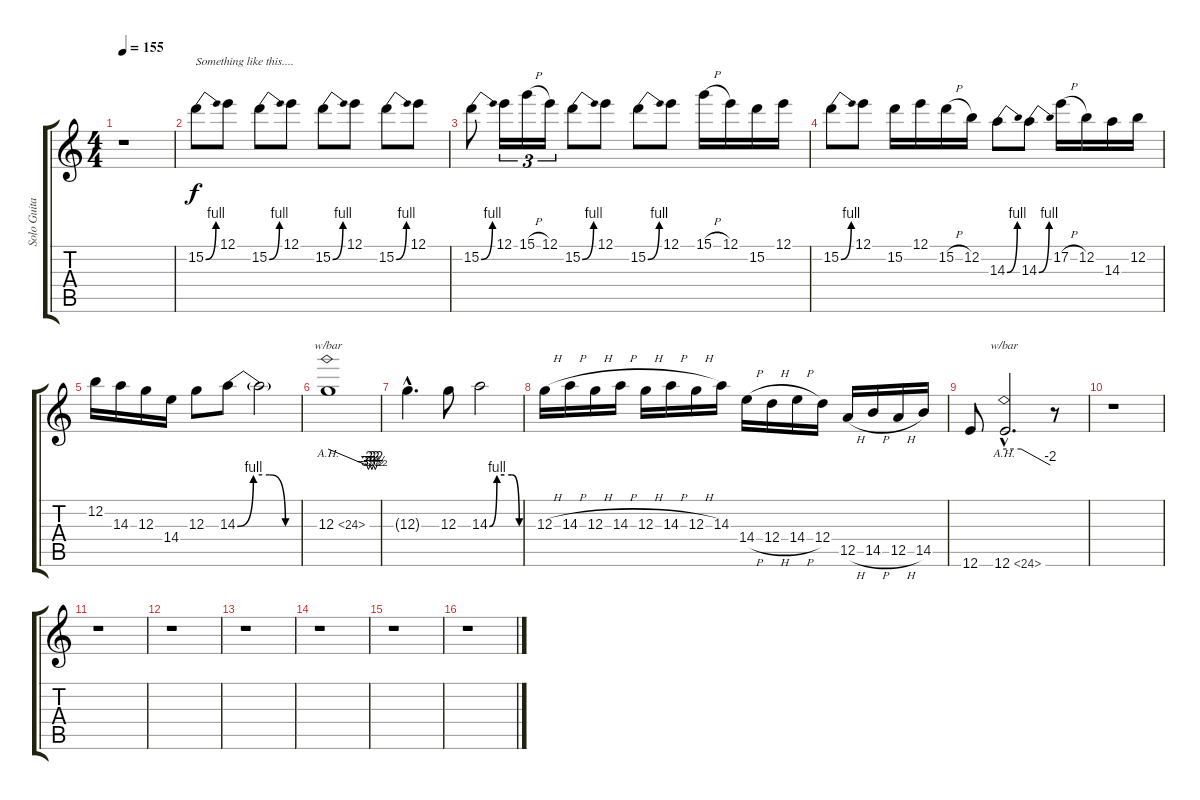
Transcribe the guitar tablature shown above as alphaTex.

\track ("Solo Guitar" "Solo Guita") {instrument overdrivenguitar}
\staff {score tabs}
\tuning (E4 B3 G3 D3 A2 E2) {hide}
\ts (4 4)
\tempo 155
\clef g2
\ks c
r.1{dy f} |
15.2{be (bend 0 0 60 4)}.8{txt "Something like this...."} 12.1.8 15.2{be (bend 0 0 60 4)}.8 12.1.8 15.2{be (bend 0 0 60 4)}.8 12.1.8 15.2{be (bend 0 0 60 4)}.8 12.1.8 |
15.2{be (bend 0 0 60 4)}.8 12.1.16{tu (3 2)} 15.1{h}.16{tu (3 2)} 12.1.16{tu (3 2)} 15.2{be (bend 0 0 60 4)}.8 12.1.8 15.2{be (bend 0 0 60 4)}.8 12.1.8 15.1{h}.16 12.1.16 15.2.16 12.1.16 |
15.2{be (bend 0 0 60 4)}.8 12.1.8 15.2.16 12.1.16 15.2{h}.16 12.2.16 14.3{be (bend 0 0 60 4)}.8 14.3{be (bend 0 0 60 4)}.8 17.2{h}.16 12.2.16 14.3.16 12.2.16 |
12.2.16 14.3.16 12.3.16 14.4.16 12.3.8 14.3{be (custom 0 0 15 4 30 4 45 0 60 0)}.8 14.3{t}.2 |
12.3{ah 12}.1{tbe (custom default 0 0 45 -8 47 -14 49 -8 51 -14 53 -8 55 -14 57 -8 60 -8)} |
12.3{hac t}.4{d} 12.3.8 14.3{be (custom 0 0 15 4 30 4 45 4 60 0)}.2 |
12.3{h}.16 14.3{h}.16 12.3{h}.16 14.3{h}.16 12.3{h}.16 14.3{h}.16 12.3{h}.16 14.3.16 14.4{h}.16 12.4{h}.16 14.4{h}.16 12.4.16 12.5{h}.16 14.5{h}.16 12.5{h}.16 14.5.16 |
12.6.8 12.6{ah 12 hac}.2{d tbe (custom default 0 0 22 0 60 -8)} r.8 |
r.1 |
r.1 |
r.1 |
r.1 |
r.1 |
r.1 |
r.1
